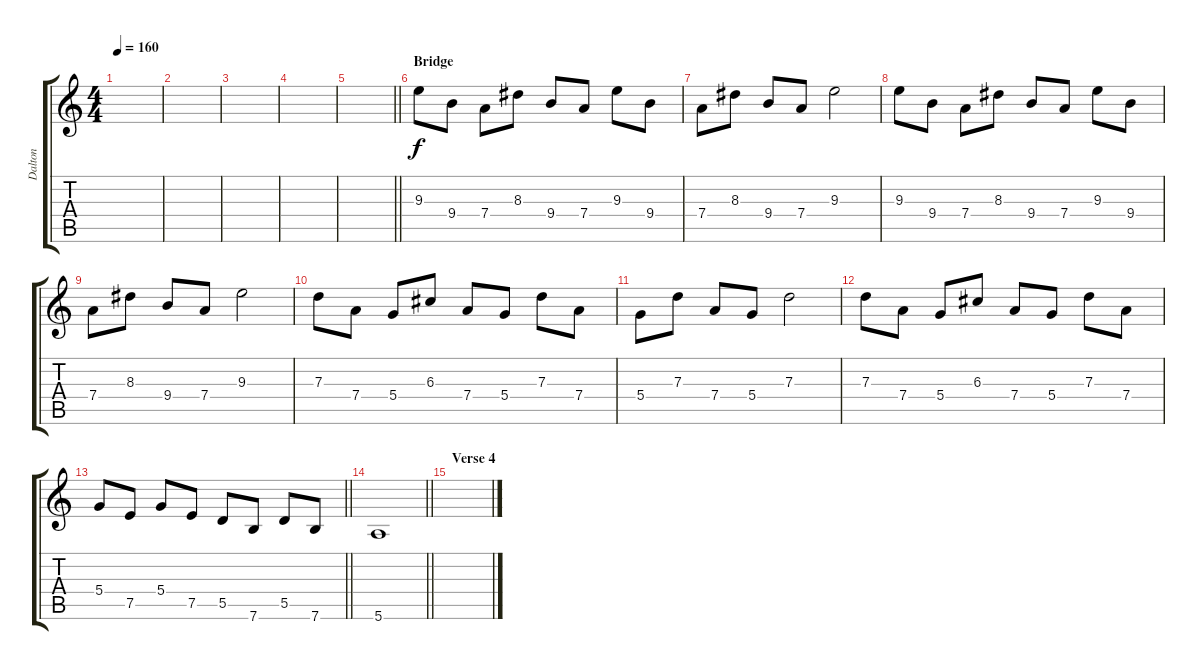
\track ("Dalton" "Dalton") {instrument overdrivenguitar}
\staff {score tabs}
\tuning (E4 B3 G3 D3 A2 E2) {hide}
\ts (4 4)
\tempo 160
\clef g2
\ks c
|
|
|
|
\barLineRight lightlight
|
\section ("" "Bridge")
9.3.8 9.4.8 7.4.8 8.3.8 9.4.8 7.4.8 9.3.8 9.4.8 |
7.4.8 8.3.8 9.4.8 7.4.8 9.3.2 |
9.3.8 9.4.8 7.4.8 8.3.8 9.4.8 7.4.8 9.3.8 9.4.8 |
7.4.8 8.3.8 9.4.8 7.4.8 9.3.2 |
7.3.8 7.4.8 5.4.8 6.3.8 7.4.8 5.4.8 7.3.8 7.4.8 |
5.4.8 7.3.8 7.4.8 5.4.8 7.3.2 |
7.3.8 7.4.8 5.4.8 6.3.8 7.4.8 5.4.8 7.3.8 7.4.8 |
\barLineRight lightlight
5.4.8 7.5.8 5.4.8 7.5.8 5.5.8 7.6.8 5.5.8 7.6.8 |
\barLineRight lightlight
5.6.1 |
\section ("" "Verse 4")
